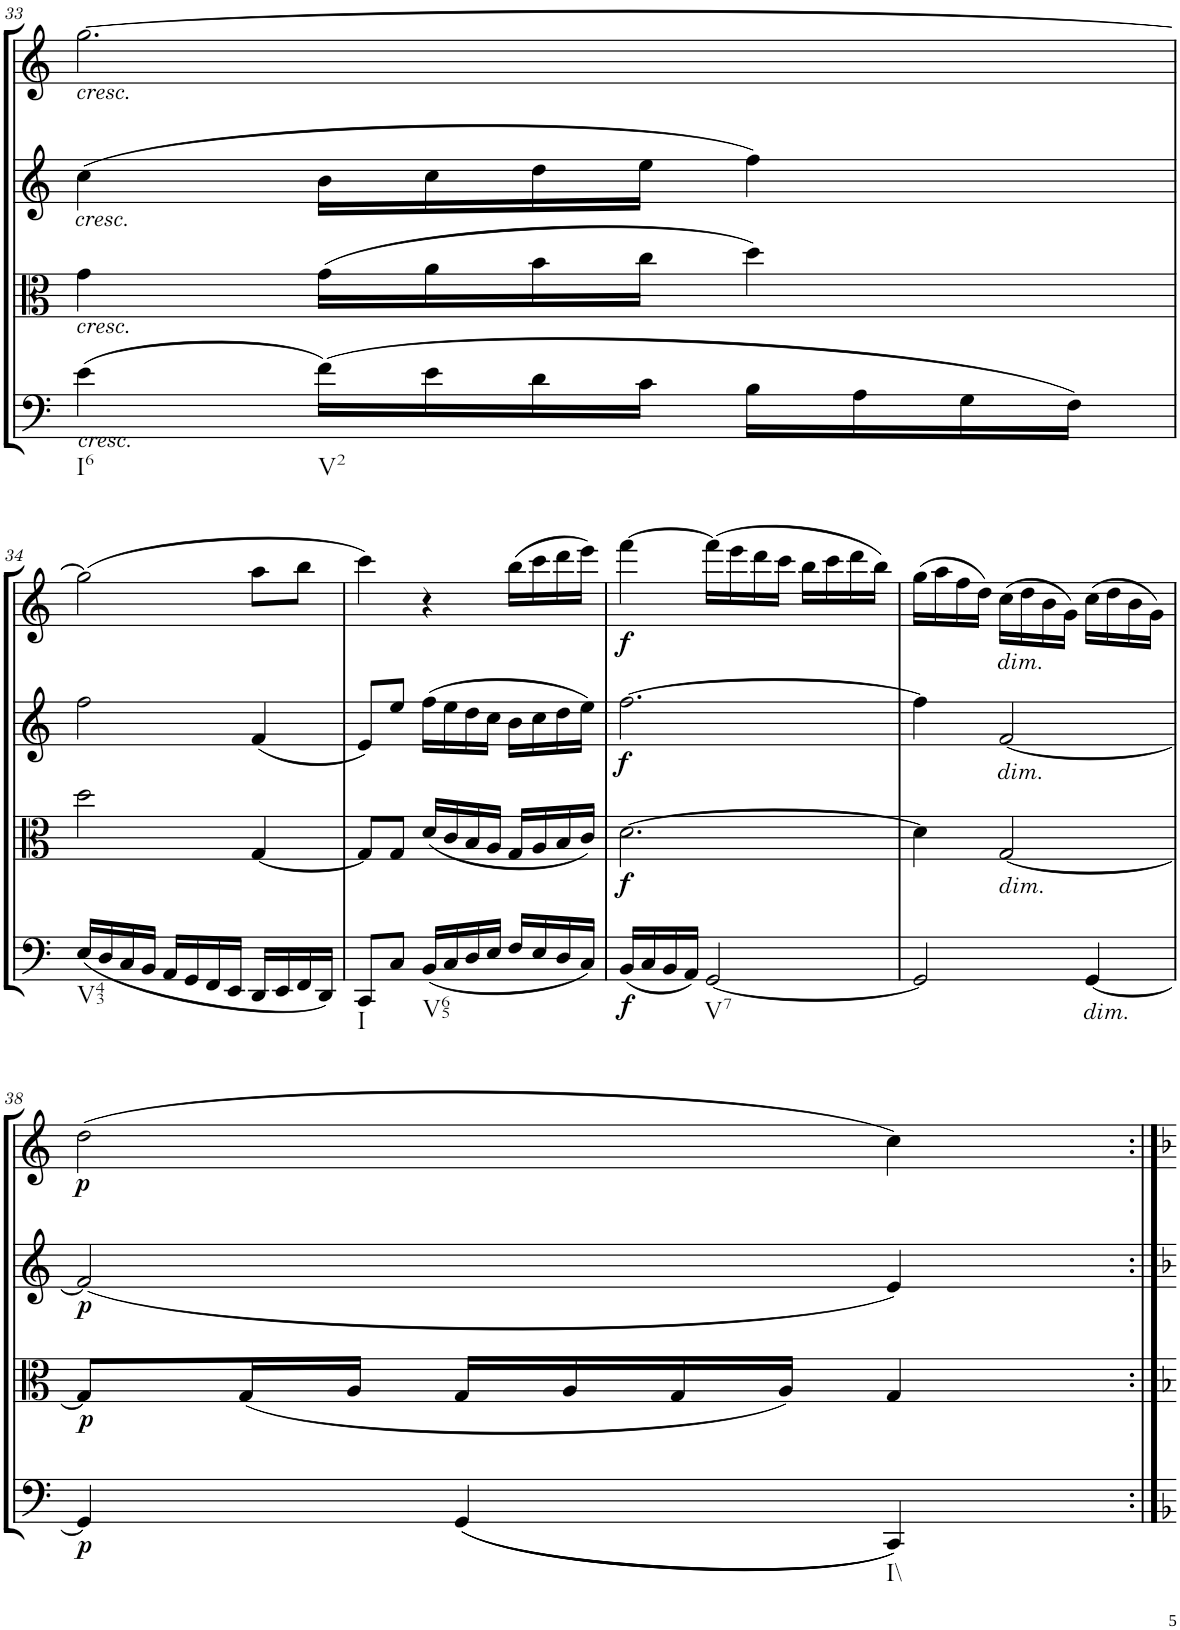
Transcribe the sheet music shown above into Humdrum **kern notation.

**kern	**dynam	**kern	**dynam	**kern	**dynam	**kern	**dynam
*part4	*part4	*part3	*part3	*part2	*part2	*part1	*part1
*staff4	*staff4	*staff3	*staff3	*staff2	*staff2	*staff1	*staff1
*I"Cello	*	*I"Viola	*	*I"2nd Violin	*	*I"1st Violin	*
*	*	*I'Vla	*	*I'Vln	*	*I'Vln	*
!!LO:PB:g=z
*clefF4	*	*clefC3	*	*clefG2	*	*clefG2	*
*k[]	*	*k[]	*	*k[]	*	*k[]	*
*M3/4	*	*M3/4	*	*M3/4	*	*M3/4	*
=33	=33	=33	=33	=33	=33	=33	=33
!	!	!	!	!	!	!LO:TX:b:i:t=cresc.	!
!	!	!	!	!LO:TX:b:i:t=cresc.	!	!	!
!	!	!LO:TX:b:i:t=cresc.	!	!	!	!	!
!LO:TX:a:i:t=cresc.	!	!	!	!	!	!	!
!LO:TX:b:t=I6	!	!	!	!	!	!	!
(4e\	.	4g\	.	(4cc\	.	[2.gg\	.
!LO:TX:b:t=V2	!	!	!	!	!	!	!
(16f\LL)	.	(16g\LL	.	16b\LL	.	.	.
16e\	.	16a\	.	16cc\	.	.	.
16d\	.	16b\	.	16dd\	.	.	.
16c\JJ	.	16cc\JJ	.	16ee\JJ	.	.	.
16B\LL	.	4dd\)	.	4ff\)	.	.	.
16A\	.	.	.	.	.	.	.
16G\	.	.	.	.	.	.	.
16F\JJ)	.	.	.	.	.	.	.
!!LO:LB:g=z
=34	=34	=34	=34	=34	=34	=34	=34
!LO:TX:b:t=V43	!	!	!	!	!	!	!
(16E/LL	.	2dd\	.	2ff\	.	(2gg\]	.
16D/	.	.	.	.	.	.	.
16C/	.	.	.	.	.	.	.
16BB/JJ	.	.	.	.	.	.	.
16AA/LL	.	.	.	.	.	.	.
16GG/	.	.	.	.	.	.	.
16FF/	.	.	.	.	.	.	.
16EE/JJ	.	.	.	.	.	.	.
16DD/LL	.	[4G/	.	(4f/	.	8aa\L	.
16EE/	.	.	.	.	.	.	.
16FF/	.	.	.	.	.	8bb\J	.
16DD/JJ)	.	.	.	.	.	.	.
=35	=35	=35	=35	=35	=35	=35	=35
!LO:TX:b:t=I	!	!	!	!	!	!	!
8CC/L	.	8G/L]	.	8e/L)	.	4ccc\)	.
8C/J	.	8G/J	.	8ee/J	.	.	.
!LO:TX:b:t=V65	!	!	!	!	!	!	!
(16BB/LL	.	(16d/LL	.	(16ff\LL	.	4r	.
16C/	.	16c/	.	16ee\	.	.	.
16D/	.	16B/	.	16dd\	.	.	.
16E/JJ	.	16A/JJ	.	16cc\JJ	.	.	.
16F/LL	.	16G/LL	.	16b\LL	.	(16bb\LL	.
16E/	.	16A/	.	16cc\	.	16ccc\	.
16D/	.	16B/	.	16dd\	.	16ddd\	.
16C/JJ)	.	16c/JJ)	.	16ee\JJ)	.	16eee\JJ)	.
=36	=36	=36	=36	=36	=36	=36	=36
!	!LO:DY:b	!	!LO:DY:b	!	!LO:DY:b	!	!LO:DY:b
(16BB/LL	f	[2.d\	f	[2.ff\	f	[4fff\	f
16C/	.	.	.	.	.	.	.
16BB/	.	.	.	.	.	.	.
16AA/JJ)	.	.	.	.	.	.	.
!LO:TX:b:t=V7	!	!	!	!	!	!	!
[2GG/	.	.	.	.	.	(16fff\LL]	.
.	.	.	.	.	.	16eee\	.
.	.	.	.	.	.	16ddd\	.
.	.	.	.	.	.	16ccc\JJ	.
.	.	.	.	.	.	16bb\LL	.
.	.	.	.	.	.	16ccc\	.
.	.	.	.	.	.	16ddd\	.
.	.	.	.	.	.	16bb\JJ)	.
=37	=37	=37	=37	=37	=37	=37	=37
2GG/]	.	4d\]	.	4ff\]	.	(16gg\LL	.
.	.	.	.	.	.	16aa\	.
.	.	.	.	.	.	16ff\	.
.	.	.	.	.	.	16dd\JJ)	.
!	!	!	!	!	!	!LO:TX:b:i:t=dim.	!
!	!	!	!	!LO:TX:b:i:t=dim.	!	!	!
!	!	!LO:TX:b:i:t=dim.	!	!	!	!	!
.	.	[2G/	.	[2f/	.	(16cc\LL	.
.	.	.	.	.	.	16dd\	.
.	.	.	.	.	.	16b\	.
.	.	.	.	.	.	16g\JJ)	.
!LO:TX:b:i:t=dim.	!	!	!	!	!	!	!
[4GG/	.	.	.	.	.	(16cc\LL	.
.	.	.	.	.	.	16dd\	.
.	.	.	.	.	.	16b\	.
.	.	.	.	.	.	16g\JJ)	.
!!LO:LB:g=z
=38	=38	=38	=38	=38	=38	=38	=38
!	!LO:DY:b	!	!LO:DY:b	!	!LO:DY:b	!	!LO:DY:b
4GG/]	p	8G/L]	p	(2f/]	p	(2dd\	p
.	.	(16G/L	.	.	.	.	.
.	.	16A/JJ	.	.	.	.	.
((4GG/	.	16G/LL	.	.	.	.	.
.	.	16A/	.	.	.	.	.
.	.	16G/	.	.	.	.	.
.	.	16A/JJ)	.	.	.	.	.
!LO:TX:b:t=I\\	!	!	!	!	!	!	!
4CC/))	.	4G/	.	4e/)	.	4cc\)	.
=:|!	=:|!	=:|!	=:|!	=:|!	=:|!	=:|!	=:|!
*-	*-	*-	*-	*-	*-	*-	*-
